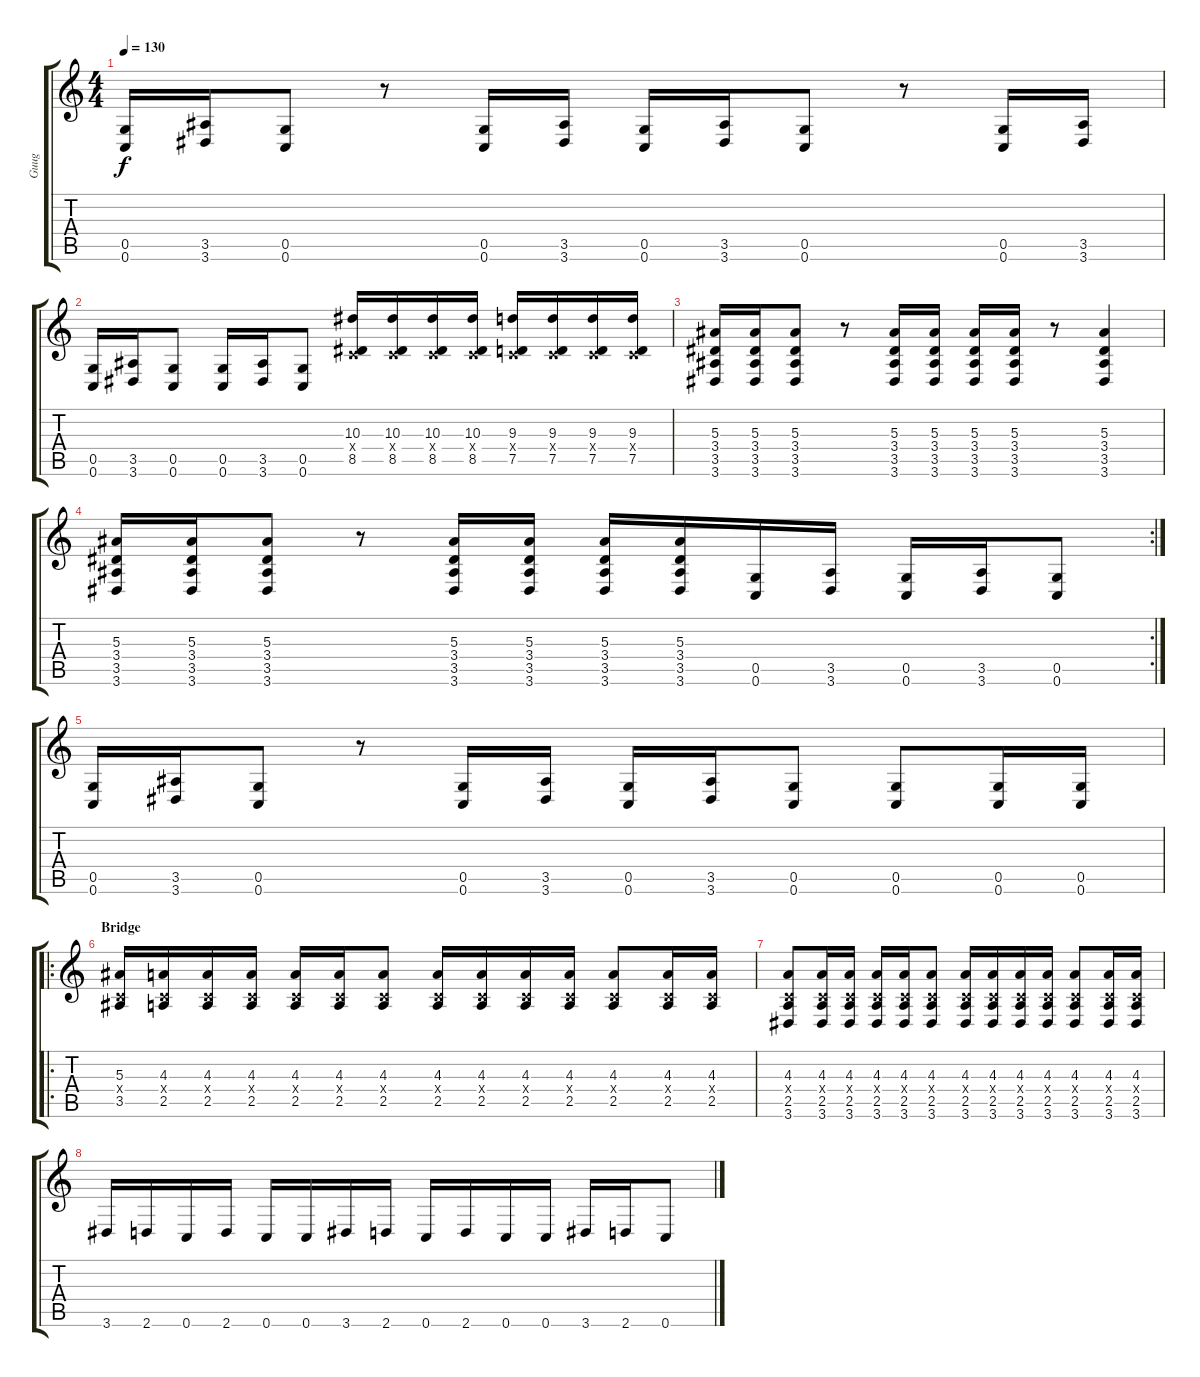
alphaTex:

\track ("Guug" "Guug") {instrument distortionguitar}
\staff {score tabs}
\tuning (D4 A3 F3 C3 G2 C2) {hide}
\ts (4 4)
\tempo 130
\clef g2
\ks c
(0.5 0.6).16{dy f} (3.5 3.6).16 (0.5 0.6).8 r.8 (0.5 0.6).16 (3.5 3.6).16 (0.5 0.6).16 (3.5 3.6).16 (0.5 0.6).8 r.8 (0.5 0.6).16 (3.5 3.6).16 |
(0.5 0.6).16 (3.5 3.6).16 (0.5 0.6).8 (0.5 0.6).16 (3.5 3.6).16 (0.5 0.6).8 (10.3 0.4{x} 8.5).16 (10.3 0.4{x} 8.5).16 (10.3 0.4{x} 8.5).16 (10.3 0.4{x} 8.5).16 (9.3 0.4{x} 7.5).16 (9.3 0.4{x} 7.5).16 (9.3 0.4{x} 7.5).16 (9.3 0.4{x} 7.5).16 |
(5.3 3.4 3.5 3.6).16 (5.3 3.4 3.5 3.6).16 (5.3 3.4 3.5 3.6).8 r.8 (5.3 3.4 3.5 3.6).16 (5.3 3.4 3.5 3.6).16 (5.3 3.4 3.5 3.6).16 (5.3 3.4 3.5 3.6).16 r.8 (5.3 3.4 3.5 3.6).4 |
\rc 2
(5.3 3.4 3.5 3.6).16 (5.3 3.4 3.5 3.6).16 (5.3 3.4 3.5 3.6).8 r.8 (5.3 3.4 3.5 3.6).16 (5.3 3.4 3.5 3.6).16 (5.3 3.4 3.5 3.6).16 (5.3 3.4 3.5 3.6).16 (0.5 0.6).16 (3.5 3.6).16 (0.5 0.6).16 (3.5 3.6).16 (0.5 0.6).8 |
(0.5 0.6).16 (3.5 3.6).16 (0.5 0.6).8 r.8 (0.5 0.6).16 (3.5 3.6).16 (0.5 0.6).16 (3.5 3.6).16 (0.5 0.6).8 (0.5 0.6).8 (0.5 0.6).16 (0.5 0.6).16 |
\ro
\section ("" "Bridge")
(5.3 0.4{x} 3.5).16 (4.3 0.4{x} 2.5).16 (4.3 0.4{x} 2.5).16 (4.3 0.4{x} 2.5).16 (4.3 0.4{x} 2.5).16 (4.3 0.4{x} 2.5).16 (4.3 0.4{x} 2.5).8 (4.3 0.4{x} 2.5).16 (4.3 0.4{x} 2.5).16 (4.3 0.4{x} 2.5).16 (4.3 0.4{x} 2.5).16 (4.3 0.4{x} 2.5).8 (4.3 0.4{x} 2.5).16 (4.3 0.4{x} 2.5).16 |
(4.3 0.4{x} 2.5 3.6).8 (4.3 0.4{x} 2.5 3.6).16 (4.3 0.4{x} 2.5 3.6).16 (4.3 0.4{x} 2.5 3.6).16 (4.3 0.4{x} 2.5 3.6).16 (4.3 0.4{x} 2.5 3.6).8 (4.3 0.4{x} 2.5 3.6).16 (4.3 0.4{x} 2.5 3.6).16 (4.3 0.4{x} 2.5 3.6).16 (4.3 0.4{x} 2.5 3.6).16 (4.3 0.4{x} 2.5 3.6).8 (4.3 0.4{x} 2.5 3.6).16 (4.3 0.4{x} 2.5 3.6).16 |
3.6.16 2.6.16 0.6.16 2.6.16 0.6.16 0.6.16 3.6.16 2.6.16 0.6.16 2.6.16 0.6.16 0.6.16 3.6.16 2.6.16 0.6.8
